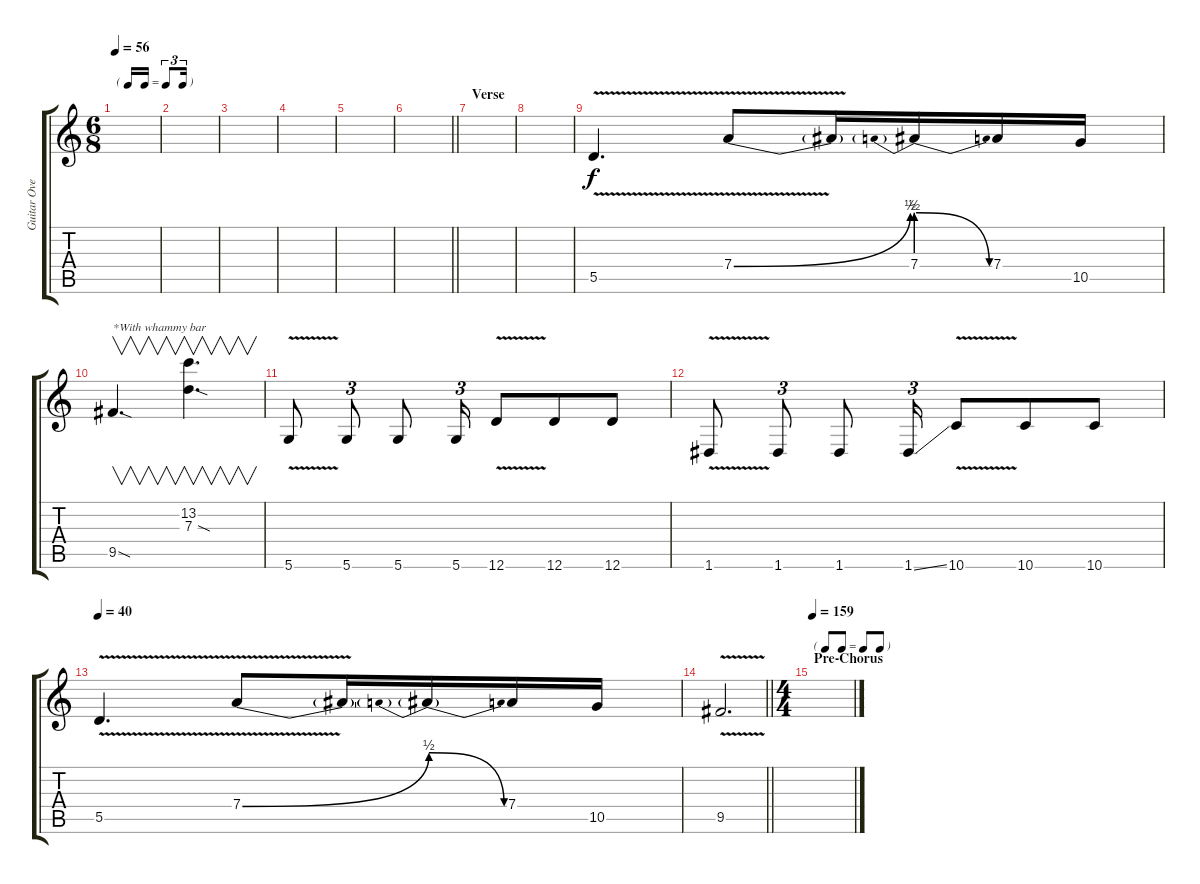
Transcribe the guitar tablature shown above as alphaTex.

\track ("Guitar Overdub" "Guitar Ove") {instrument distortionguitar}
\staff {score tabs}
\tuning (E4 B3 G3 D3 A2 D2) {hide}
\ts (6 8)
\tf triplet16th
\tempo 56
\clef g2
\ks c
|
|
|
|
|
\barLineRight lightlight
|
\section ("" "Verse")
|
|
5.5{v}.4{d} 7.4{be (bend 0 0 60 2) v}.8 7.4{t}.16 7.4{be (prebendrelease 0 2 60 0)}.16 7.4.16 10.5.16 |
9.5{sod}.4{v d txt "*With whammy bar"} (13.2 7.3{sod}).4{v d} |
5.6{v}.8 5.6.8{tu (3 2)} 5.6.8 5.6.16{tu (3 2)} 12.6{v}.8 12.6.8 12.6.8 |
1.6{v}.8 1.6.8{tu (3 2)} 1.6.8 1.6{ss}.16{tu (3 2)} 10.6{v}.8 10.6.8 10.6.8 |
\tempo 40
5.5{v}.4{d} 7.4{be (bend 0 0 60 2) v}.8 7.4{t}.16 7.4{be (prebendrelease 0 2 60 0) t}.16 7.4.16 10.5.16 |
\barLineRight lightlight
9.5{v}.2{d} |
\ts (4 4)
\tf none
\section ("" "Pre-Chorus")
\tempo 159
